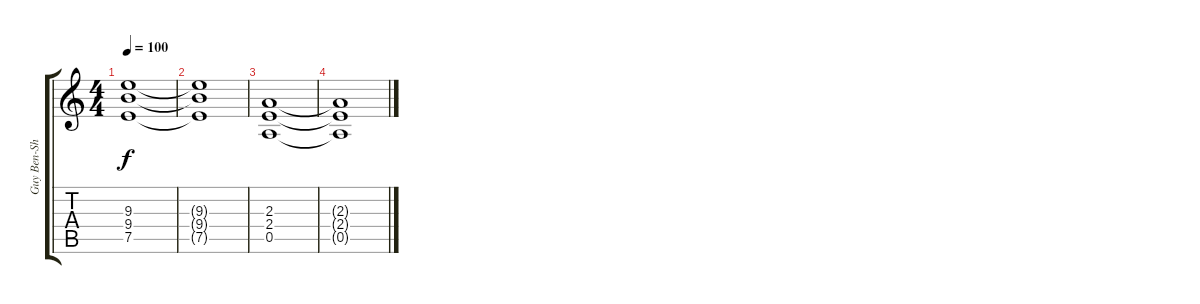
\track ("Guy Ben-Shitrit (Rithm Guitar)" "Guy Ben-Sh") {instrument distortionguitar}
\staff {score tabs}
\tuning (E4 B3 G3 D3 A2 E2) {hide}
\ts (4 4)
\tempo 100
\clef g2
\ks c
(9.3 9.4 7.5).1{dy f} |
(9.3{t} 9.4{t} 7.5{t}).1 |
(2.3 2.4 0.5).1{volume 0} |
(2.3{t} 2.4{t} 0.5{t}).1
